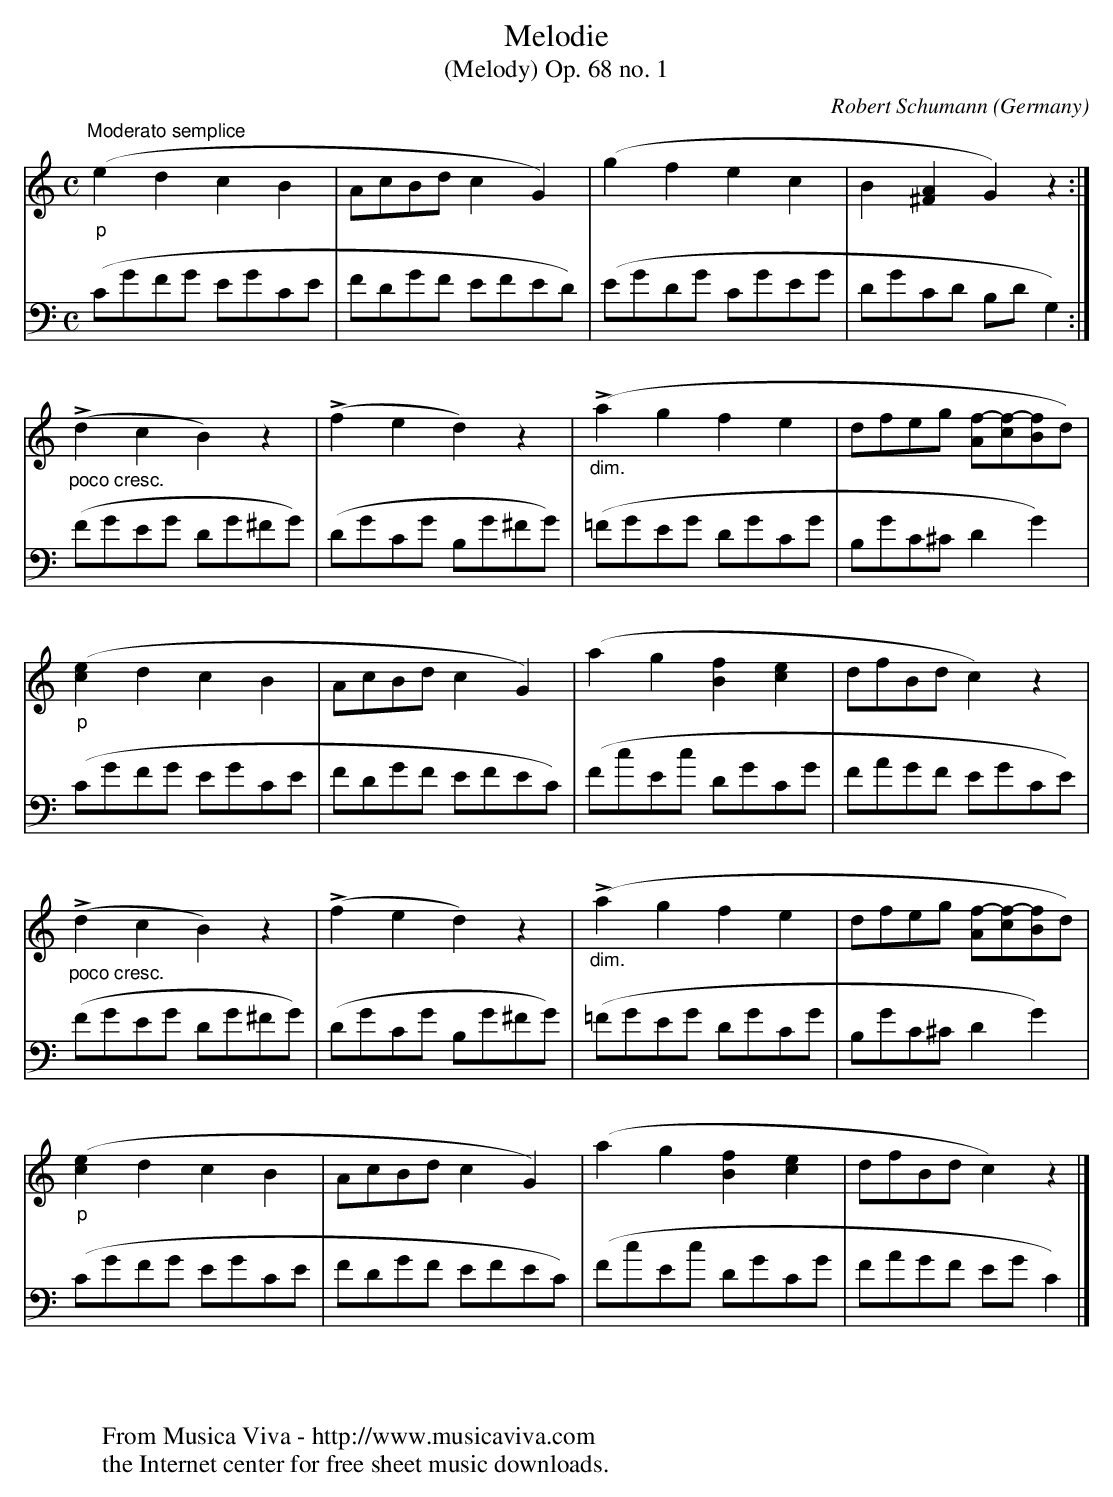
X:1
T:Melodie
T:(Melody) Op. 68 no. 1
C:Robert Schumann
O:Germany
V:1 Program 1 0 %Piano
V:2 Program 1 0 bass %Piano
M:C
L:1/8
K:C
V:1
"^Moderato semplice""_p"(e2d2c2B2|AcBdc2G2)|(g2f2e2c2|B2[^F2A2]G2) z2:|
V:2
(CGFG EGCE|FDGF EFED)|(EGDG CGEG| DGCD B,DG,2):|
V:1
"_poco cresc."(Ld2c2B2)z2|(Lf2e2d2)z2|"_dim."(La2g2f2e2|dfeg [Af-][cf-][Bf]d)|
V:2
(FGEG DG^FG)|(DGCG B,G^FG)|(=FGEG DGCG|B,GC^CD2G2)|
V:1
"_p"([c2e2]d2c2B2|AcBdc2G2)|(a2g2[B2f2][c2e2]|dfBdc2) z2|
V:2
(CGFG EGCE|FDGF EFEC)|(FcEc DGCG|FAGF EGCE)|
V:1
"_poco cresc."(Ld2c2B2)z2|(Lf2e2d2)z2|"_dim."(La2g2f2e2|dfeg [Af-][cf-][Bf]d)|
V:2
(FGEG DG^FG)|(DGCG B,G^FG)|(=FGEG DGCG|B,GC^CD2G2)|
V:1
"_p"([c2e2]d2c2B2|AcBdc2G2)|(a2g2[B2f2][c2e2]|dfBdc2) z2|]
V:2
(CGFG EGCE|FDGF EFEC)|(FcEc DGCG|FAGF EGC2)|]
W:
W:
W:  From Musica Viva - http://www.musicaviva.com
W:  the Internet center for free sheet music downloads.
